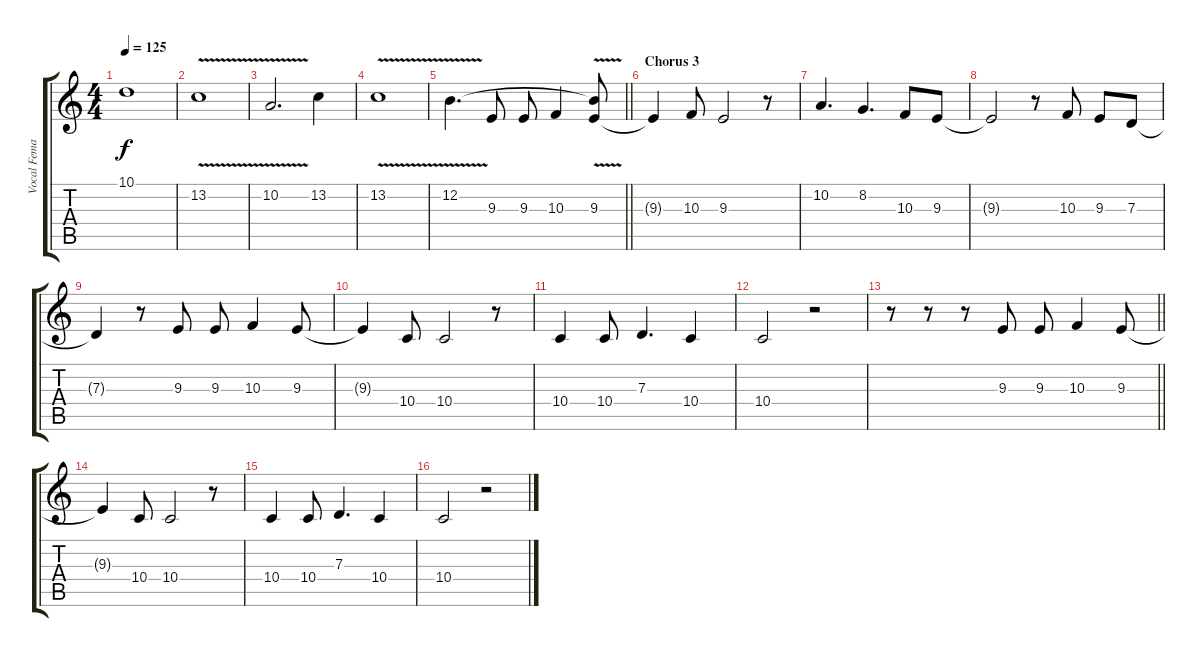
\track ("Vocal Female" "Vocal Fema") {instrument lead1square}
\staff {score tabs}
\tuning (E4 B3 G3 D3 A2 E2) {hide}
\ts (4 4)
\tempo 125
\clef g2
\ks c
10.1{t}.1{dy f} |
13.2{v}.1 |
10.2{v}.2{d} 13.2.4 |
13.2{v}.1 |
\barLineRight lightlight
12.2{v}.4{d} 9.3.8 9.3.8 10.3.4 (12.2{t} 9.3).8 |
\section ("" "Chorus 3")
9.3{t}.4 10.3.8 9.3.2 r.8 |
10.2.4{d} 8.2.4{d} 10.3.8 9.3.8 |
9.3{t}.2 r.8 10.3.8 9.3.8 7.3.8 |
7.3{t}.4 r.8 9.3.8 9.3.8 10.3.4 9.3.8 |
9.3{t}.4 10.4.8 10.4.2 r.8 |
10.4.4 10.4.8 7.3.4{d} 10.4.4 |
10.4.2 r.2 |
\barLineRight lightlight
r.8 r.8 r.8 9.3.8 9.3.8 10.3.4 9.3.8 |
9.3{t}.4 10.4.8 10.4.2 r.8 |
10.4.4 10.4.8 7.3.4{d} 10.4.4 |
10.4.2 r.2
